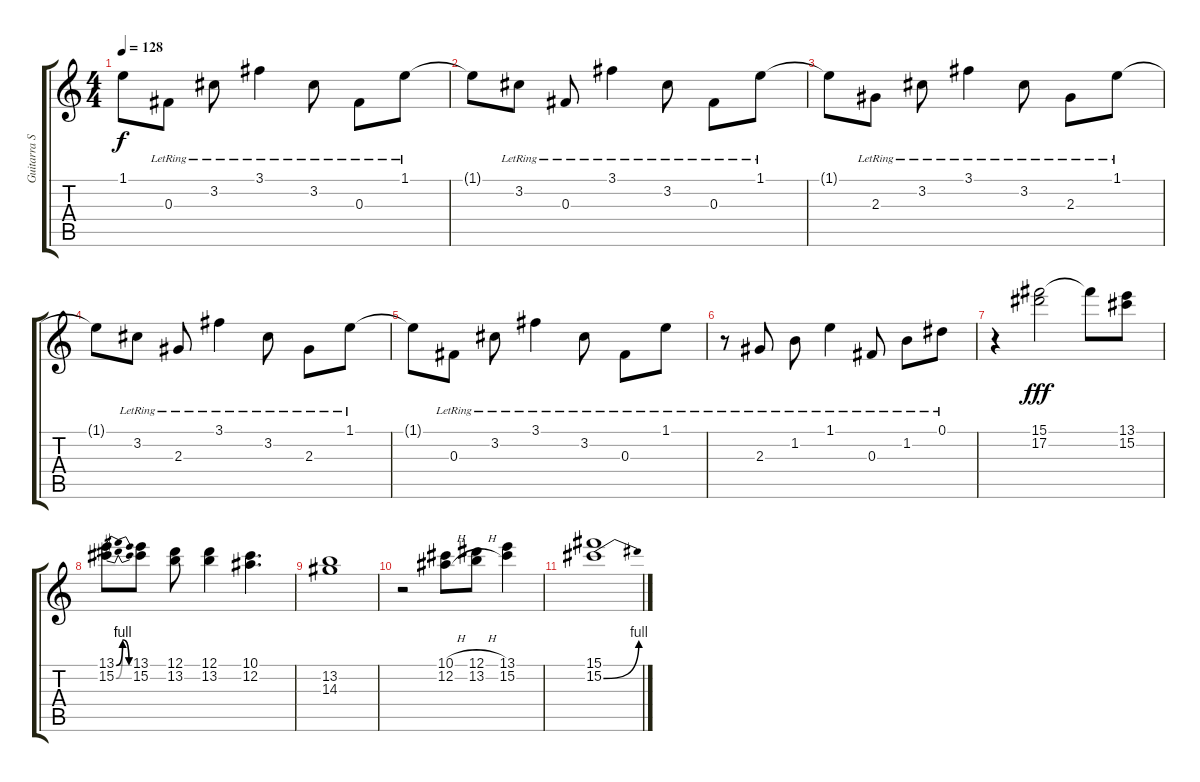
\track ("Guitarra Solo" "Guitarra S") {instrument electricguitarclean}
\staff {score tabs}
\tuning (Eb4 Bb3 Gb3 Db3 Ab2 Eb2) {hide}
\ts (4 4)
\tempo 128
\clef g2
\ks c
1.1{t}.8{dy f} 0.3{lr}.8 3.2{lr}.8 3.1{lr}.4 3.2{lr}.8 0.3{lr}.8 1.1{lr}.8 |
1.1{t}.8 3.2{lr}.8 0.3{lr}.8 3.1{lr}.4 3.2{lr}.8 0.3{lr}.8 1.1{lr}.8 |
1.1{t}.8 2.3{lr}.8 3.2{lr}.8 3.1{lr}.4 3.2{lr}.8 2.3{lr}.8 1.1{lr}.8 |
1.1{t}.8 3.2{lr}.8 2.3{lr}.8 3.1{lr}.4 3.2{lr}.8 2.3{lr}.8 1.1{lr}.8 |
1.1{t}.8 0.3{lr}.8 3.2{lr}.8 3.1{lr}.4 3.2{lr}.8 0.3{lr}.8 1.1{lr}.8 |
r.8 2.3{lr}.8 1.2{lr}.8 1.1{lr}.4 0.3{lr}.8 1.2{lr}.8 0.1{lr}.8 |
r.4 (15.1 17.2).2{dy fff} 15.1{t}.8 (13.1 15.2).8 |
(13.1{be (bendrelease 0 0 15 4 45 4 60 0)} 15.2{be (bendrelease 0 0 15 4 45 4 60 0)}).8 (13.1 15.2).8 (12.1 13.2).8 (12.1 13.2).4 (10.1 12.2).4{d} |
(13.2 14.3).1 |
r.2 (10.1{h} 12.2{h}).8 (12.1{h} 13.2{h}).8 (13.1 15.2).4 |
(15.1 15.2{be (bend 0 0 60 4)}).1
